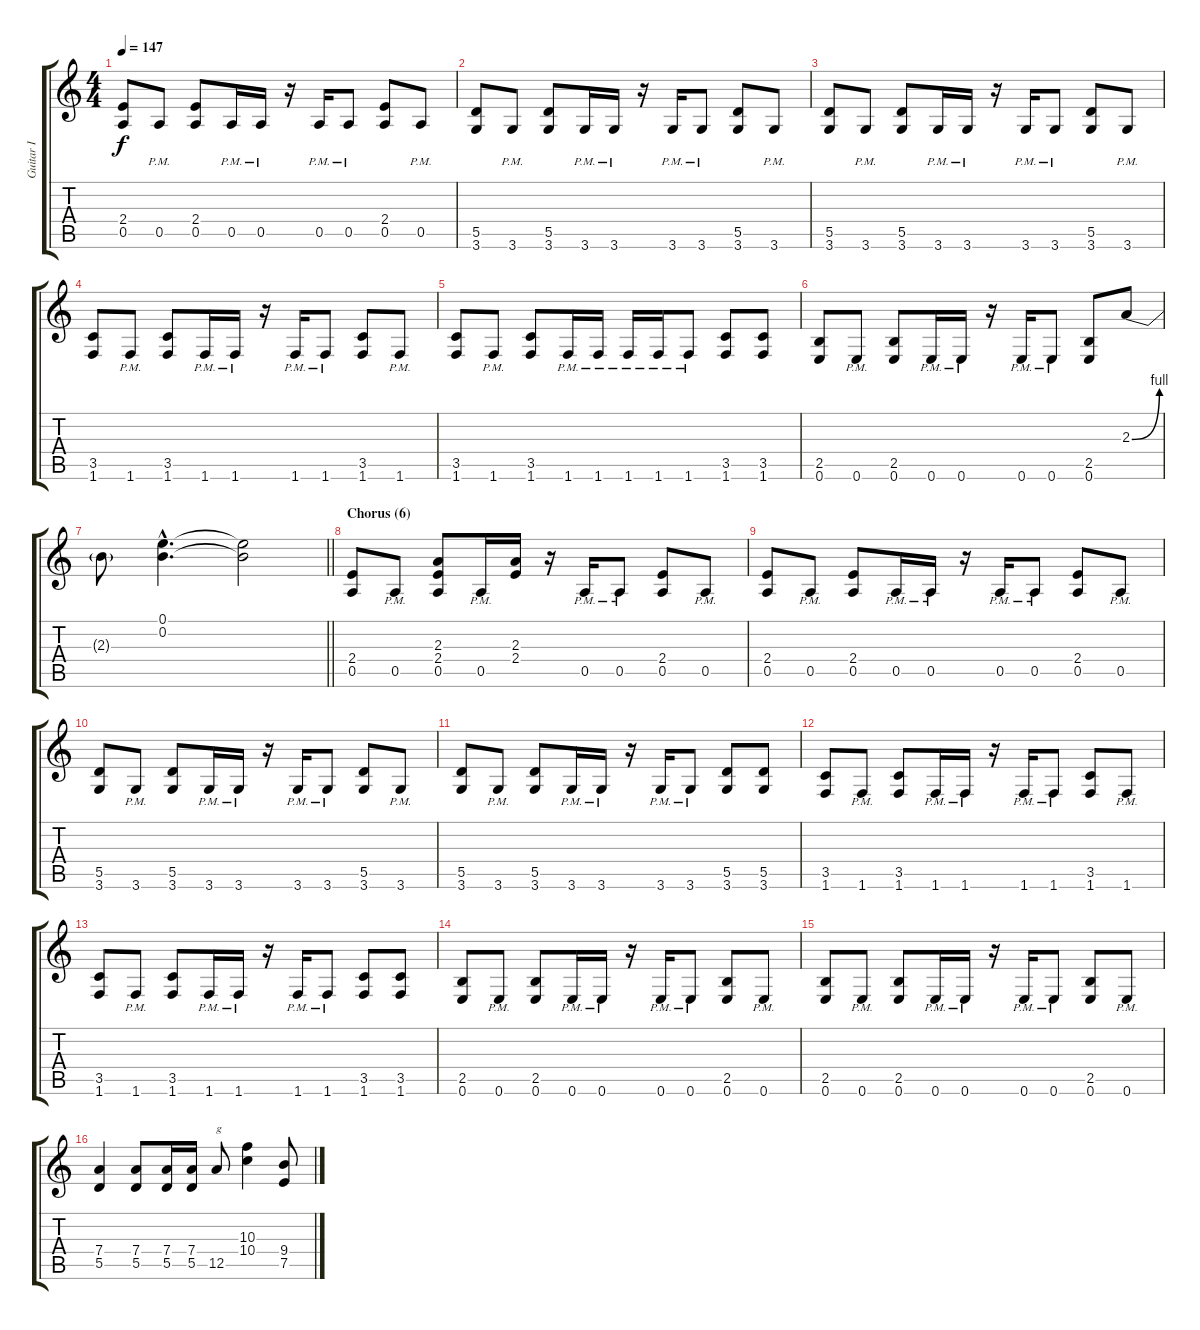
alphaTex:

\track ("Guitar I" "Guitar I") {instrument distortionguitar}
\staff {score tabs}
\tuning (E4 B3 G3 D3 A2 E2) {hide}
\ts (4 4)
\tempo 147
\clef g2
\ks aminor
(2.4 0.5).8{dy f} 0.5{pm}.8 (2.4 0.5).8 0.5{pm}.16 0.5{pm}.16 r.16 0.5{pm}.16 0.5{pm}.8 (2.4 0.5).8 0.5{pm}.8 |
(5.5 3.6).8 3.6{pm}.8 (5.5 3.6).8 3.6{pm}.16 3.6{pm}.16 r.16 3.6{pm}.16 3.6{pm}.8 (5.5 3.6).8 3.6{pm}.8 |
(5.5 3.6).8 3.6{pm}.8 (5.5 3.6).8 3.6{pm}.16 3.6{pm}.16 r.16 3.6{pm}.16 3.6{pm}.8 (5.5 3.6).8 3.6{pm}.8 |
(3.5 1.6).8 1.6{pm}.8 (3.5 1.6).8 1.6{pm}.16 1.6{pm}.16 r.16 1.6{pm}.16 1.6{pm}.8 (3.5 1.6).8 1.6{pm}.8 |
(3.5 1.6).8 1.6{pm}.8 (3.5 1.6).8 1.6{pm}.16 1.6{pm}.16 1.6{pm}.16 1.6{pm}.16 1.6{pm}.8 (3.5 1.6).8 (3.5 1.6).8 |
(2.5 0.6).8 0.6{pm}.8 (2.5 0.6).8 0.6{pm}.16 0.6{pm}.16 r.16 0.6{pm}.16 0.6{pm}.8 (2.5 0.6).8 2.3{be (bend 0 0 60 4)}.8 |
\barLineRight lightlight
2.3{t}.8 (0.1{hac} 0.2{hac}).4{d} (0.1{t} 0.2{t}).2 |
\section ("" "Chorus (6)")
(2.4 0.5).8 0.5{pm}.8 (2.3 2.4 0.5).8 0.5{pm}.16 (2.3 2.4).16 r.16 0.5{pm}.16 0.5{pm}.8 (2.4 0.5).8 0.5{pm}.8 |
(2.4 0.5).8 0.5{pm}.8 (2.4 0.5).8 0.5{pm}.16 0.5{pm}.16 r.16 0.5{pm}.16 0.5{pm}.8 (2.4 0.5).8 0.5{pm}.8 |
(5.5 3.6).8 3.6{pm}.8 (5.5 3.6).8 3.6{pm}.16 3.6{pm}.16 r.16 3.6{pm}.16 3.6{pm}.8 (5.5 3.6).8 3.6{pm}.8 |
(5.5 3.6).8 3.6{pm}.8 (5.5 3.6).8 3.6{pm}.16 3.6{pm}.16 r.16 3.6{pm}.16 3.6{pm}.8 (5.5 3.6).8 (5.5 3.6).8 |
(3.5 1.6).8 1.6{pm}.8 (3.5 1.6).8 1.6{pm}.16 1.6{pm}.16 r.16 1.6{pm}.16 1.6{pm}.8 (3.5 1.6).8 1.6{pm}.8 |
(3.5 1.6).8 1.6{pm}.8 (3.5 1.6).8 1.6{pm}.16 1.6{pm}.16 r.16 1.6{pm}.16 1.6{pm}.8 (3.5 1.6).8 (3.5 1.6).8 |
(2.5 0.6).8 0.6{pm}.8 (2.5 0.6).8 0.6{pm}.16 0.6{pm}.16 r.16 0.6{pm}.16 0.6{pm}.8 (2.5 0.6).8 0.6{pm}.8 |
(2.5 0.6).8 0.6{pm}.8 (2.5 0.6).8 0.6{pm}.16 0.6{pm}.16 r.16 0.6{pm}.16 0.6{pm}.8 (2.5 0.6).8 0.6{pm}.8 |
(7.4 5.5).4 (7.4 5.5).8 (7.4 5.5).16 (7.4 5.5).16 12.5.8{txt "g"} (10.3 10.4).4 (9.4 7.5).8
